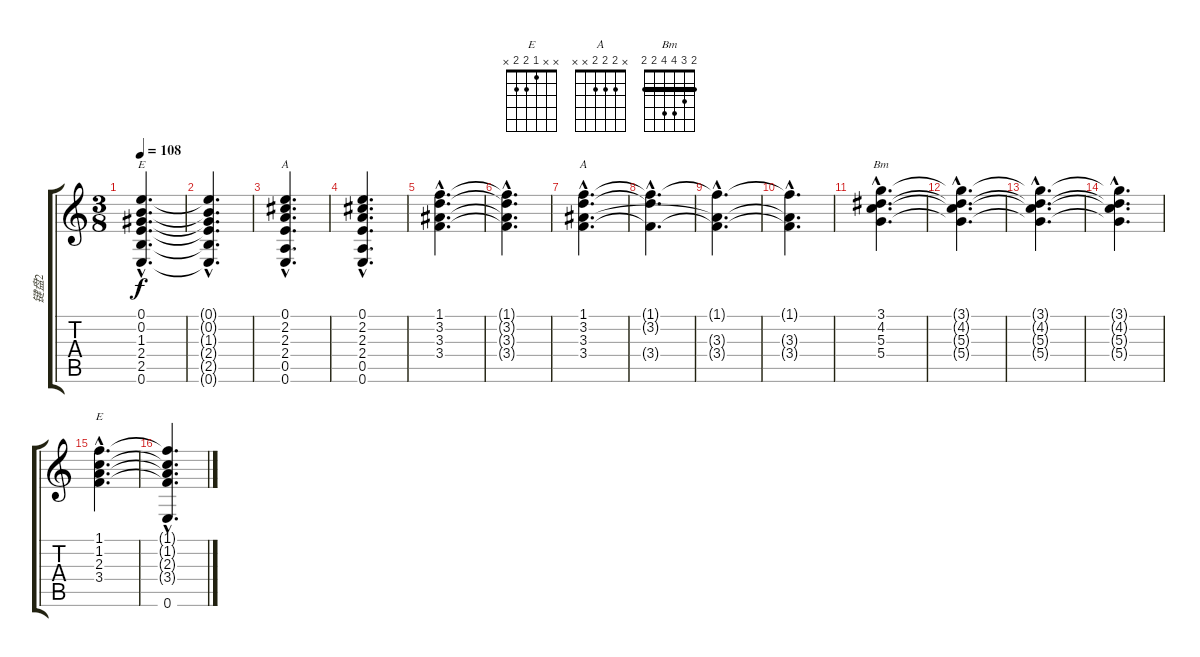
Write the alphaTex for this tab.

\track ("键盘2" "键盘2") {instrument acousticguitarnylon}
\staff {score tabs}
\tuning (E4 B3 G3 D3 A2 E2) {hide}
\chord ("E" 0 0 1 2 2 0)
\chord ("A" 0 2 2 2 0 x)
\chord ("A" x 2 2 2 x x)
\chord ("Bm" 2 3 4 4 2 2) {barre 2}
\chord ("E" x x 1 2 2 x)
\ts (3 8)
\tempo 108
\clef g2
\ks c
(0.1{hac} 0.2{hac} 1.3{hac} 2.4{hac} 2.5{hac} 0.6{hac}).4{d ch "E" dy f} |
(0.1{hac t} 0.2{hac t} 1.3{hac t} 2.4{hac t} 2.5{hac t} 0.6{hac t}).4{d} |
(0.1{hac} 2.2{hac} 2.3{hac} 2.4{hac} 0.5{hac} 0.6{hac}).4{d ch "A"} |
(0.1{hac} 2.2{hac} 2.3{hac} 2.4{hac} 0.5{hac} 0.6{hac}).4{d} |
(1.1{hac} 3.2{hac} 3.3{hac} 3.4{hac}).4{d instrument synthstrings2} |
(1.1{hac t} 3.2{hac t} 3.3{hac t} 3.4{hac t}).4{d} |
(1.1{hac} 3.2{hac} 3.3{hac} 3.4{hac}).4{d ch "A"} |
(1.1{hac t} 3.2{hac t} 3.4{hac t}).4{d} |
(1.1{hac t} 3.3{hac t} 3.4{hac t}).4{d} |
(1.1{hac t} 3.3{hac t} 3.4{hac t}).4{d} |
(3.1{hac} 4.2{hac} 5.3{hac} 5.4{hac}).4{d ch "Bm"} |
(3.1{hac t} 4.2{hac t} 5.3{hac t} 5.4{hac t}).4{d} |
(3.1{hac t} 4.2{hac t} 5.3{hac t} 5.4{hac t}).4{d} |
(3.1{hac t} 4.2{hac t} 5.3{hac t} 5.4{hac t}).4{d} |
(1.1{hac} 1.2{hac} 2.3{hac} 3.4{hac}).4{d ch "E"} |
(1.1{hac t} 1.2{hac t} 2.3{hac t} 3.4{hac t} 0.6{hac}).4{d}
